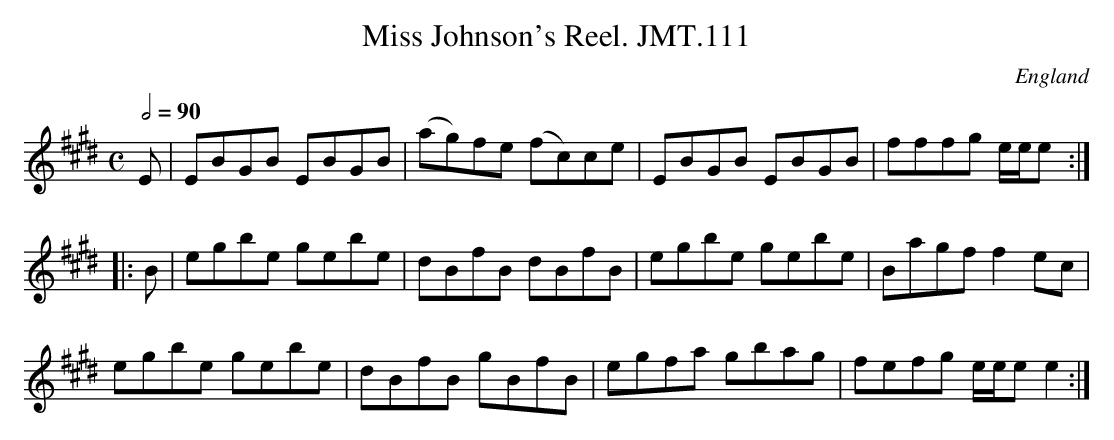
X:1
T:Miss Johnson's Reel. JMT.111
L:1/8
M:C
O:England
Q:1/2=90
K:E
E| EBGB EBGB | (ag)fe (fc)ce | EBGB EBGB | fffg e/2e/2e :|!
|:B | egbe gebe | dBfB dBfB | egbe gebe | Bagf f2 ec |!
egbe gebe | dBfB gBfB | egfa gbag | fefg e/2e/2e e2 :|
